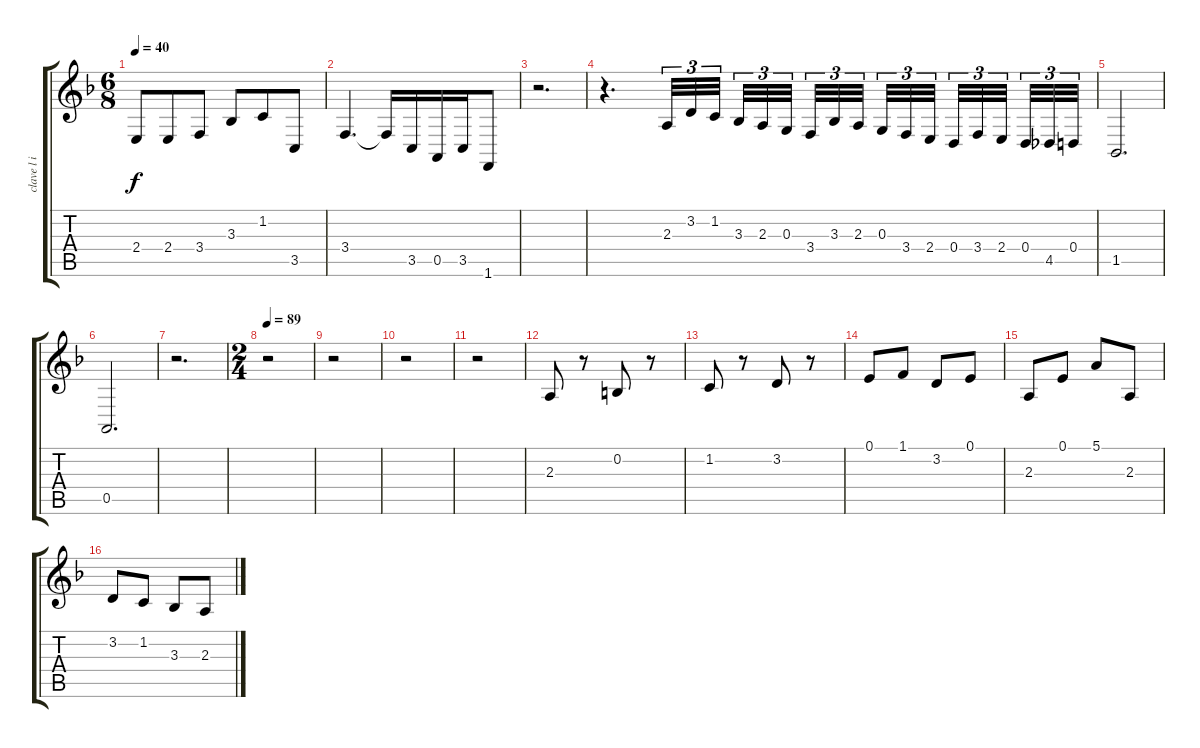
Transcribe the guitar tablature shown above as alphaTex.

\track ("clave l i" "clave l i") {instrument harpsichord}
\staff {score tabs}
\tuning (E4 B3 G3 D3 A2 E2) {hide}
\ts (6 8)
\tempo 40
\clef g2
\ks dminor
2.4.8{dy f} 2.4.8 3.4.8 3.3.8 1.2.8 3.5.8 |
3.4.4{d} 3.4{t}.16 3.5.16 0.5.16 3.5.16 1.6.8 |
r.2{d} |
r.4{d} 2.3.32{tu (3 2)} 3.2.32{tu (3 2)} 1.2.32{tu (3 2)} 3.3.32{tu (3 2)} 2.3.32{tu (3 2)} 0.3.32{tu (3 2)} 3.4.32{tu (3 2)} 3.3.32{tu (3 2)} 2.3.32{tu (3 2)} 0.3.32{tu (3 2)} 3.4.32{tu (3 2)} 2.4.32{tu (3 2)} 0.4.32{tu (3 2)} 3.4.32{tu (3 2)} 2.4.32{tu (3 2)} 0.4.32{tu (3 2)} 4.5.32{tu (3 2)} 0.4.32{tu (3 2)} |
1.5.2{d} |
0.5.2{d} |
r.2{d} |
\ts (2 4)
\tempo 89
r.2 |
r.2 |
r.2 |
r.2 |
2.3.8 r.8 0.2.8 r.8 |
1.2.8 r.8 3.2.8 r.8 |
0.1.8 1.1.8 3.2.8 0.1.8 |
2.3.8 0.1.8 5.1.8 2.3.8 |
3.2.8 1.2.8 3.3.8 2.3.8
